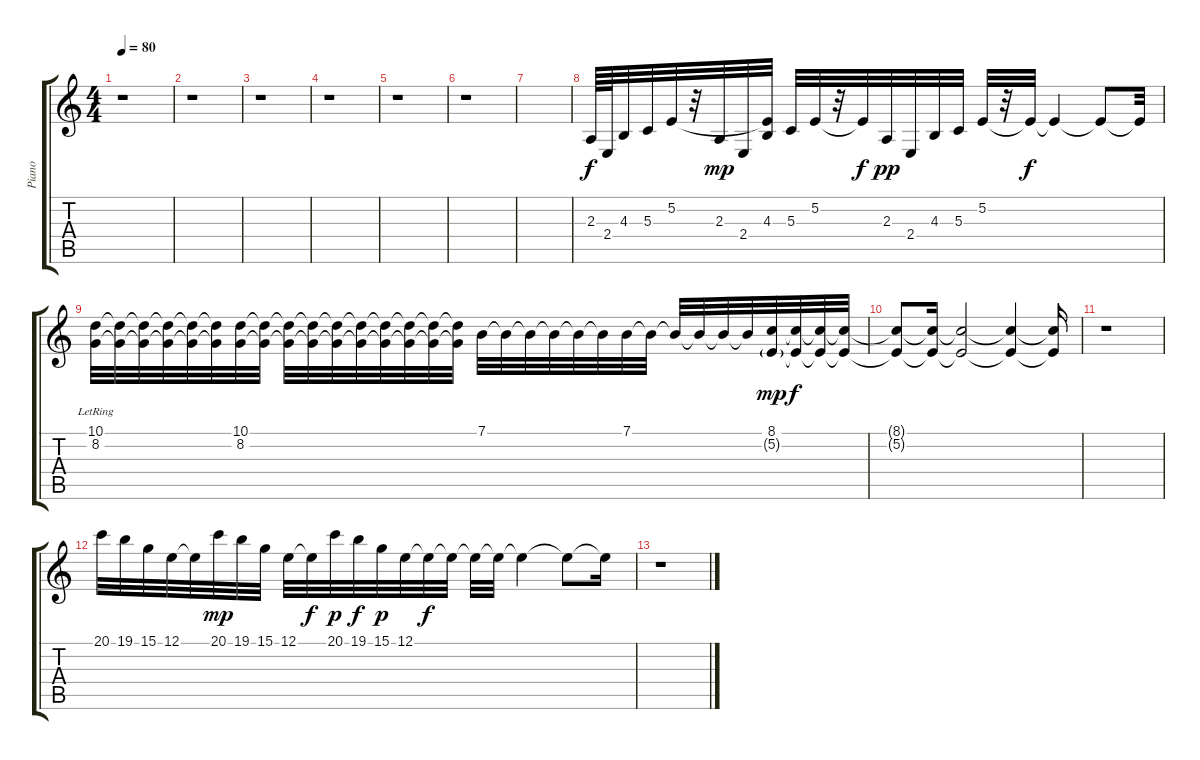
\track ("Piano" "Piano") {instrument acousticgrandpiano}
\staff {score tabs}
\tuning (E4 B3 G3 D3 A2 E2) {hide}
\ts (4 4)
\tempo 80
\clef g2
\ks c
r.1{dy f instrument acousticgrandpiano} |
r.1 |
r.1 |
r.1 |
r.1 |
r.1 |
|
2.3.64 2.4.64 4.3.32 5.3.32 5.2.32 r.32 2.3.32{dy mp} 2.4.32 (5.2{t} 4.3).32 5.3.32 5.2.32 r.32 5.2{t}.32{dy f} 2.3.32{dy pp} 2.4.32 4.3.32 5.3.32 5.2.32 r.32 5.2{t}.32{dy f} 5.2{t}.4 5.2{t}.8 5.2{t}.32 |
(10.1{lr} 8.2{lr}).32 (10.1{t} 8.2{t}).32 (10.1{t} 8.2{t}).32 (10.1{t} 8.2{t}).32 (10.1{t} 8.2{t}).32 (10.1{t} 8.2{t}).32 (10.1 8.2).32 (10.1{t} 8.2{t}).32 (10.1{t} 8.2{t}).32 (10.1{t} 8.2{t}).32 (10.1{t} 8.2{t}).32 (10.1{t} 8.2{t}).32 (10.1{t} 8.2{t}).32 (10.1{t} 8.2{t}).32 (10.1{t} 8.2{t}).32 (10.1{t} 8.2{t}).32 7.1.32 7.1{t}.32 7.1{t}.32 7.1{t}.32 7.1{t}.32 7.1{t}.32 7.1.32 7.1{t}.32 7.1{t}.32 7.1{t}.32 7.1{t}.32 7.1{t}.32 (8.1 5.2{g}).32{dy mp} (8.1{t} 5.2{t}).32{dy f} (8.1{t} 5.2{t}).32 (8.1{t} 5.2{t}).32 |
(8.1{t} 5.2{t}).8 (8.1{t} 5.2{t}).16 (8.1{t} 5.2{t}).2 (8.1{t} 5.2{t}).4 (8.1{t} 5.2{t}).16 |
r.1 |
20.1.32 19.1.32 15.1.32 12.1.32 12.1{t}.32 20.1.32{dy mp} 19.1.32 15.1.32 12.1.32 12.1{t}.32{dy f} 20.1.32{dy p} 19.1.32{dy f} 15.1.32{dy p} 12.1.32 12.1{t}.32{dy f} 12.1{t}.32 12.1{t}.32 12.1{t}.32 12.1{t}.4 12.1{t}.8 12.1{t}.16 |
r.1
